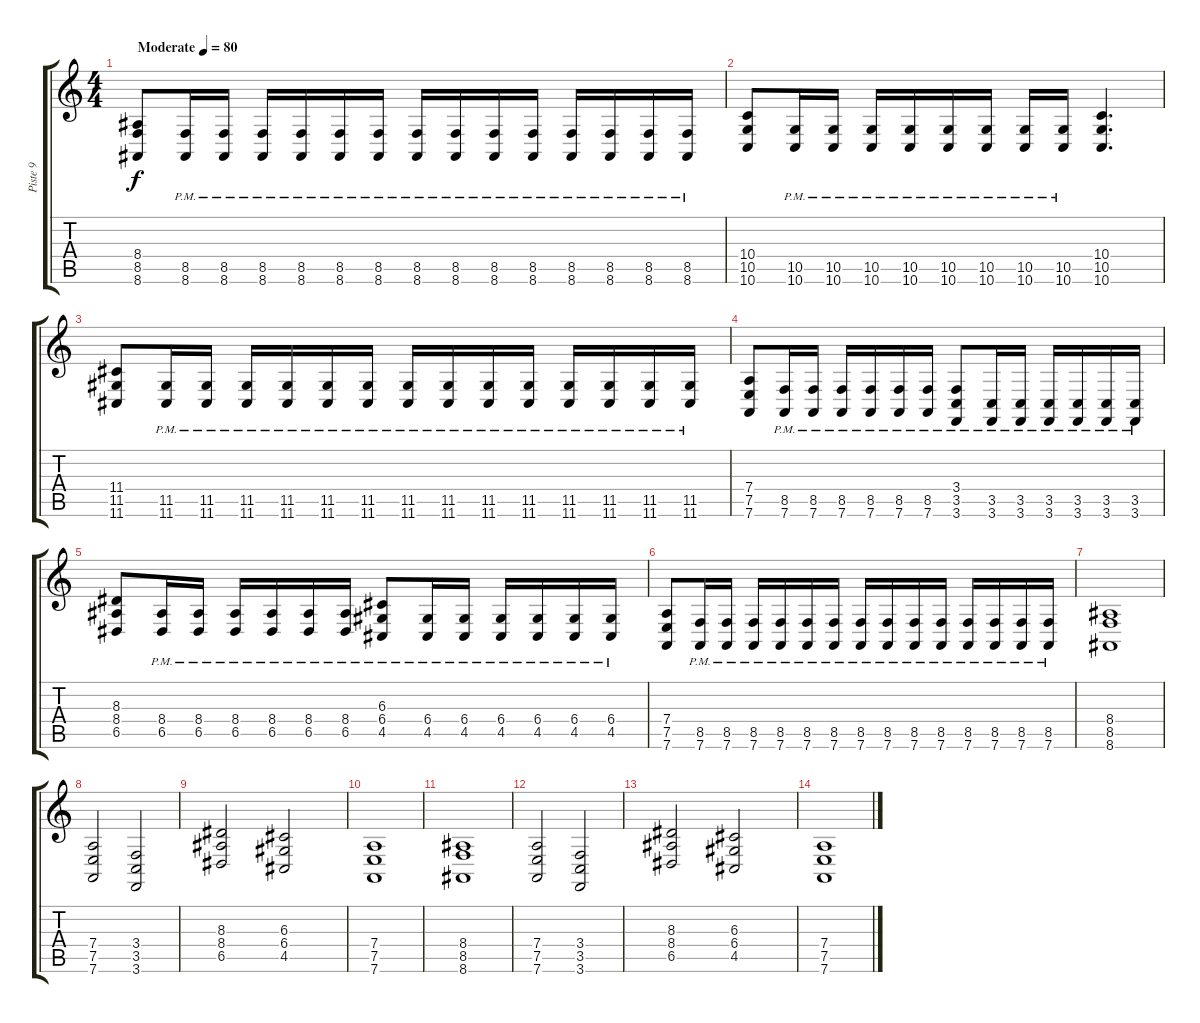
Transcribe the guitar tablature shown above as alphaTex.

\track ("Piste 9" "Piste 9") {instrument viola}
\staff {score tabs}
\tuning (E4 B3 G3 D3 A2 D2) {hide}
\ts (4 4)
\tempo (80 "Moderate")
\clef g2
\ks c
(8.4 8.5 8.6).8{dy f instrument viola} (8.5{pm} 8.6{pm}).16 (8.5{pm} 8.6{pm}).16 (8.5{pm} 8.6{pm}).16 (8.5{pm} 8.6{pm}).16 (8.5{pm} 8.6{pm}).16 (8.5{pm} 8.6{pm}).16 (8.5{pm} 8.6{pm}).16 (8.5{pm} 8.6{pm}).16 (8.5{pm} 8.6{pm}).16 (8.5{pm} 8.6{pm}).16 (8.5{pm} 8.6{pm}).16 (8.5{pm} 8.6{pm}).16 (8.5{pm} 8.6{pm}).16 (8.5{pm} 8.6{pm}).16 |
(10.4 10.5 10.6).8 (10.5{pm} 10.6{pm}).16 (10.5{pm} 10.6{pm}).16 (10.5{pm} 10.6{pm}).16 (10.5{pm} 10.6{pm}).16 (10.5{pm} 10.6{pm}).16 (10.5{pm} 10.6{pm}).16 (10.5{pm} 10.6{pm}).16 (10.5{pm} 10.6{pm}).16 (10.4 10.5 10.6).4{d} |
(11.4 11.5 11.6).8 (11.5{pm} 11.6{pm}).16 (11.5{pm} 11.6{pm}).16 (11.5{pm} 11.6{pm}).16 (11.5{pm} 11.6{pm}).16 (11.5{pm} 11.6{pm}).16 (11.5{pm} 11.6{pm}).16 (11.5{pm} 11.6{pm}).16 (11.5{pm} 11.6{pm}).16 (11.5{pm} 11.6{pm}).16 (11.5{pm} 11.6{pm}).16 (11.5{pm} 11.6{pm}).16 (11.5{pm} 11.6{pm}).16 (11.5{pm} 11.6{pm}).16 (11.5{pm} 11.6{pm}).16 |
(7.4 7.5 7.6).8 (8.5{pm} 7.6{pm}).16 (8.5{pm} 7.6{pm}).16 (8.5{pm} 7.6{pm}).16 (8.5{pm} 7.6{pm}).16 (8.5{pm} 7.6{pm}).16 (8.5{pm} 7.6{pm}).16 (3.4 3.5{pm} 3.6{pm}).8 (3.5{pm} 3.6{pm}).16 (3.5{pm} 3.6{pm}).16 (3.5{pm} 3.6{pm}).16 (3.5{pm} 3.6{pm}).16 (3.5{pm} 3.6{pm}).16 (3.5{pm} 3.6{pm}).16 |
(8.3 8.4 6.5).8 (8.4{pm} 6.5{pm}).16 (8.4{pm} 6.5{pm}).16 (8.4{pm} 6.5{pm}).16 (8.4{pm} 6.5{pm}).16 (8.4{pm} 6.5{pm}).16 (8.4{pm} 6.5{pm}).16 (6.3 6.4 4.5{pm}).8 (6.4{pm} 4.5{pm}).16 (6.4{pm} 4.5{pm}).16 (6.4{pm} 4.5{pm}).16 (6.4{pm} 4.5{pm}).16 (6.4{pm} 4.5{pm}).16 (6.4{pm} 4.5{pm}).16 |
(7.4 7.5 7.6).8 (8.5{pm} 7.6{pm}).16 (8.5{pm} 7.6{pm}).16 (8.5{pm} 7.6{pm}).16 (8.5{pm} 7.6{pm}).16 (8.5{pm} 7.6{pm}).16 (8.5{pm} 7.6{pm}).16 (8.5{pm} 7.6{pm}).16 (8.5{pm} 7.6{pm}).16 (8.5{pm} 7.6{pm}).16 (8.5{pm} 7.6{pm}).16 (8.5{pm} 7.6{pm}).16 (8.5{pm} 7.6{pm}).16 (8.5{pm} 7.6{pm}).16 (8.5{pm} 7.6{pm}).16 |
(8.4 8.5 8.6).1 |
(7.4 7.5 7.6).2 (3.4 3.5 3.6).2 |
(8.3 8.4 6.5).2 (6.3 6.4 4.5).2 |
(7.4 7.5 7.6).1 |
(8.4 8.5 8.6).1 |
(7.4 7.5 7.6).2 (3.4 3.5 3.6).2 |
(8.3 8.4 6.5).2 (6.3 6.4 4.5).2 |
(7.4 7.5 7.6).1
